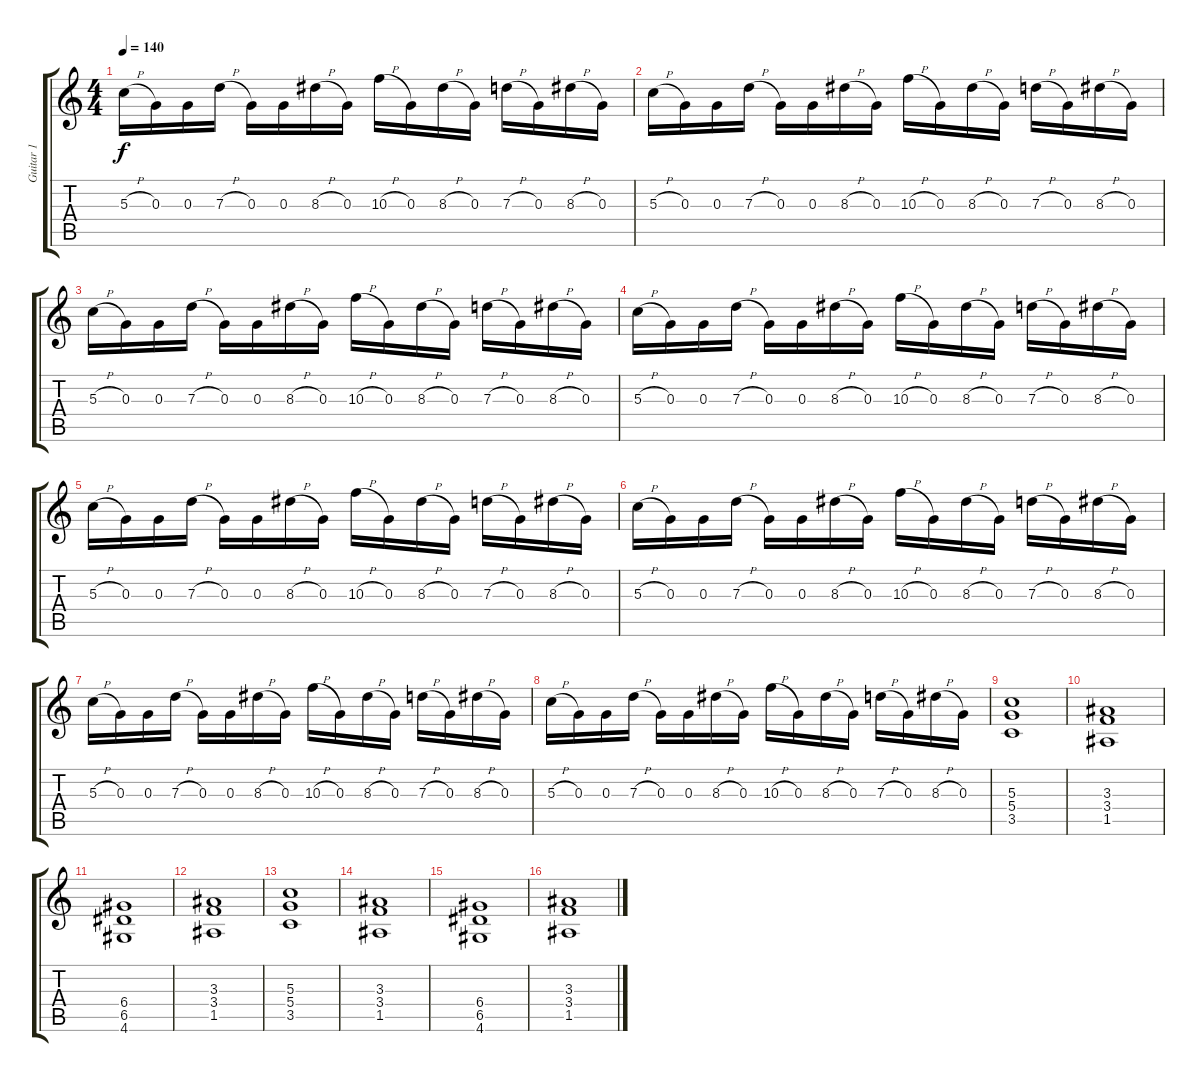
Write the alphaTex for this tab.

\track ("Guitar 1" "Guitar 1") {instrument distortionguitar}
\staff {score tabs}
\tuning (E4 B3 G3 D3 A2 E2) {hide}
\ts (4 4)
\tempo 140
\clef g2
\ks c
5.3{h}.16{dy f} 0.3.16 0.3.16 7.3{h}.16 0.3.16 0.3.16 8.3{h}.16 0.3.16 10.3{h}.16 0.3.16 8.3{h}.16 0.3.16 7.3{h}.16 0.3.16 8.3{h}.16 0.3.16 |
5.3{h}.16 0.3.16 0.3.16 7.3{h}.16 0.3.16 0.3.16 8.3{h}.16 0.3.16 10.3{h}.16 0.3.16 8.3{h}.16 0.3.16 7.3{h}.16 0.3.16 8.3{h}.16 0.3.16 |
5.3{h}.16 0.3.16 0.3.16 7.3{h}.16 0.3.16 0.3.16 8.3{h}.16 0.3.16 10.3{h}.16 0.3.16 8.3{h}.16 0.3.16 7.3{h}.16 0.3.16 8.3{h}.16 0.3.16 |
5.3{h}.16 0.3.16 0.3.16 7.3{h}.16 0.3.16 0.3.16 8.3{h}.16 0.3.16 10.3{h}.16 0.3.16 8.3{h}.16 0.3.16 7.3{h}.16 0.3.16 8.3{h}.16 0.3.16 |
5.3{h}.16 0.3.16 0.3.16 7.3{h}.16 0.3.16 0.3.16 8.3{h}.16 0.3.16 10.3{h}.16 0.3.16 8.3{h}.16 0.3.16 7.3{h}.16 0.3.16 8.3{h}.16 0.3.16 |
5.3{h}.16 0.3.16 0.3.16 7.3{h}.16 0.3.16 0.3.16 8.3{h}.16 0.3.16 10.3{h}.16 0.3.16 8.3{h}.16 0.3.16 7.3{h}.16 0.3.16 8.3{h}.16 0.3.16 |
5.3{h}.16 0.3.16 0.3.16 7.3{h}.16 0.3.16 0.3.16 8.3{h}.16 0.3.16 10.3{h}.16 0.3.16 8.3{h}.16 0.3.16 7.3{h}.16 0.3.16 8.3{h}.16 0.3.16 |
5.3{h}.16 0.3.16 0.3.16 7.3{h}.16 0.3.16 0.3.16 8.3{h}.16 0.3.16 10.3{h}.16 0.3.16 8.3{h}.16 0.3.16 7.3{h}.16 0.3.16 8.3{h}.16 0.3.16 |
(5.3 5.4 3.5).1 |
(3.3 3.4 1.5).1 |
(6.4 6.5 4.6).1 |
(3.3 3.4 1.5).1 |
(5.3 5.4 3.5).1 |
(3.3 3.4 1.5).1 |
(6.4 6.5 4.6).1 |
(3.3 3.4 1.5).1
